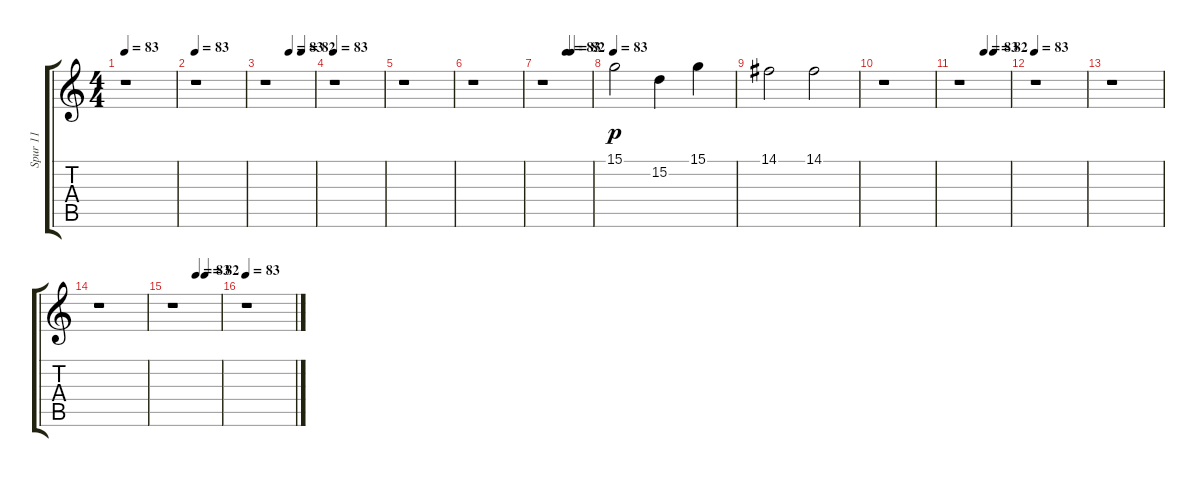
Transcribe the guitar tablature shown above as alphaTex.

\track ("Spur 11" "Spur 11") {instrument recorder}
\staff {score tabs}
\tuning (E4 B3 G3 D3 A2 E2) {hide}
\ts (4 4)
\tempo 83
\clef g2
\ks c
r.1{dy p instrument recorder} |
\tempo 83
r.1 |
\tempo (83 0.5)
\tempo (82 0.75)
r.1 |
\tempo 83
r.1 |
r.1 |
r.1 |
\tempo (83 0.5)
\tempo (82 0.59375)
r.1 |
\tempo 83
15.1.2 15.2.4 15.1.4 |
14.1.2 14.1.2 |
r.1 |
\tempo (83 0.5)
\tempo (82 0.6875)
r.1 |
\tempo 83
r.1 |
r.1 |
r.1 |
\tempo (83 0.5)
\tempo (82 0.6875)
r.1 |
\tempo 83
r.1
